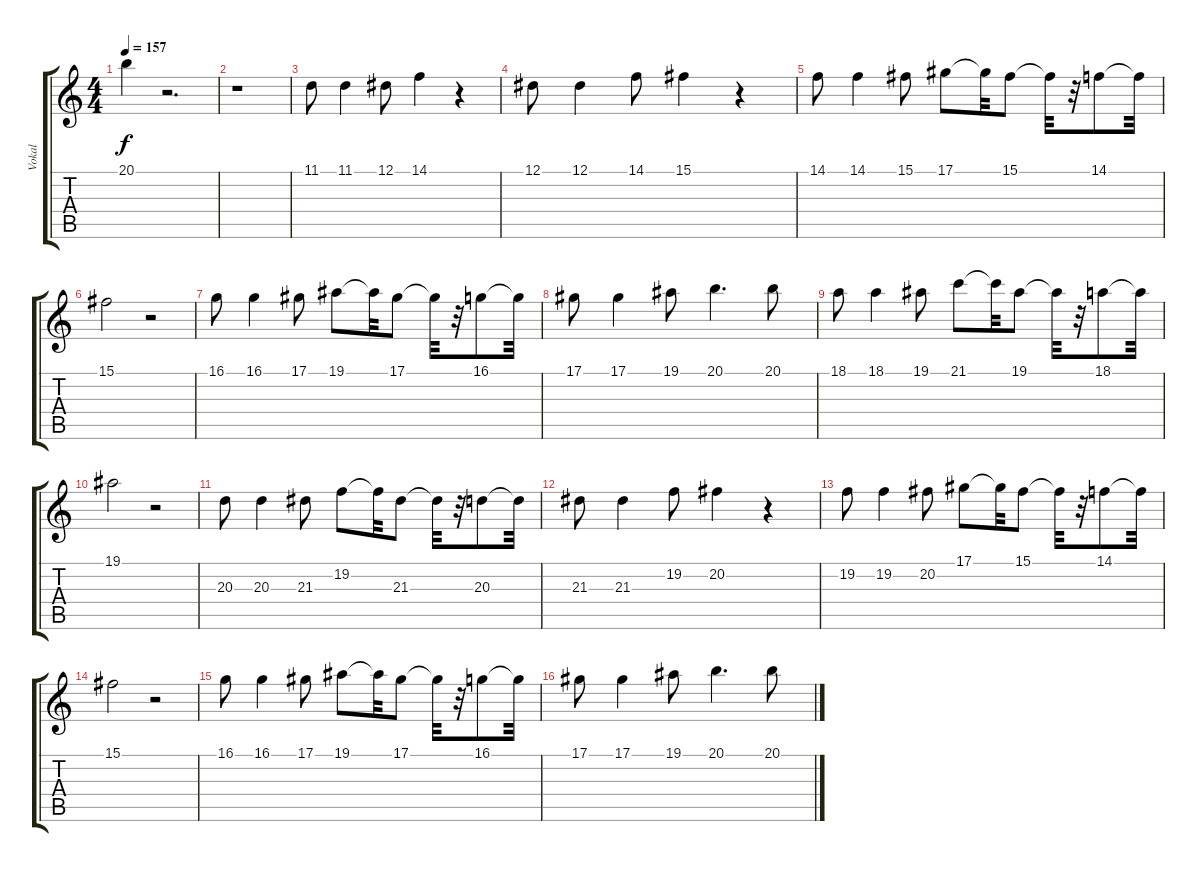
\track ("Vokal" "Vokal") {instrument altosax}
\staff {score tabs}
\tuning (Eb4 Bb3 Gb3 Db3 Ab2 Eb2) {hide}
\ts (4 4)
\tempo 157
\clef g2
\ks c
20.1.4{dy f} r.2{d} |
r.1 |
11.1.8 11.1.4 12.1.8 14.1.4 r.4 |
12.1.8 12.1.4 14.1.8 15.1.4 r.4 |
14.1.8 14.1.4 15.1.8 17.1.8 17.1{t}.32 15.1.8 15.1{t}.32 r.32 14.1.8 14.1{t}.32 |
15.1.2 r.2 |
16.1.8 16.1.4 17.1.8 19.1.8 19.1{t}.32 17.1.8 17.1{t}.32 r.32 16.1.8 16.1{t}.32 |
17.1.8 17.1.4 19.1.8 20.1.4{d} 20.1.8 |
18.1.8 18.1.4 19.1.8 21.1.8 21.1{t}.32 19.1.8 19.1{t}.32 r.32 18.1.8 18.1{t}.32 |
19.1.2 r.2 |
20.3.8 20.3.4 21.3.8 19.2.8 19.2{t}.32 21.3.8 21.3{t}.32 r.32 20.3.8 20.3{t}.32 |
21.3.8 21.3.4 19.2.8 20.2.4 r.4 |
19.2.8 19.2.4 20.2.8 17.1.8 17.1{t}.32 15.1.8 15.1{t}.32 r.32 14.1.8 14.1{t}.32 |
15.1.2 r.2 |
16.1.8 16.1.4 17.1.8 19.1.8 19.1{t}.32 17.1.8 17.1{t}.32 r.32 16.1.8 16.1{t}.32 |
17.1.8 17.1.4 19.1.8 20.1.4{d} 20.1.8
